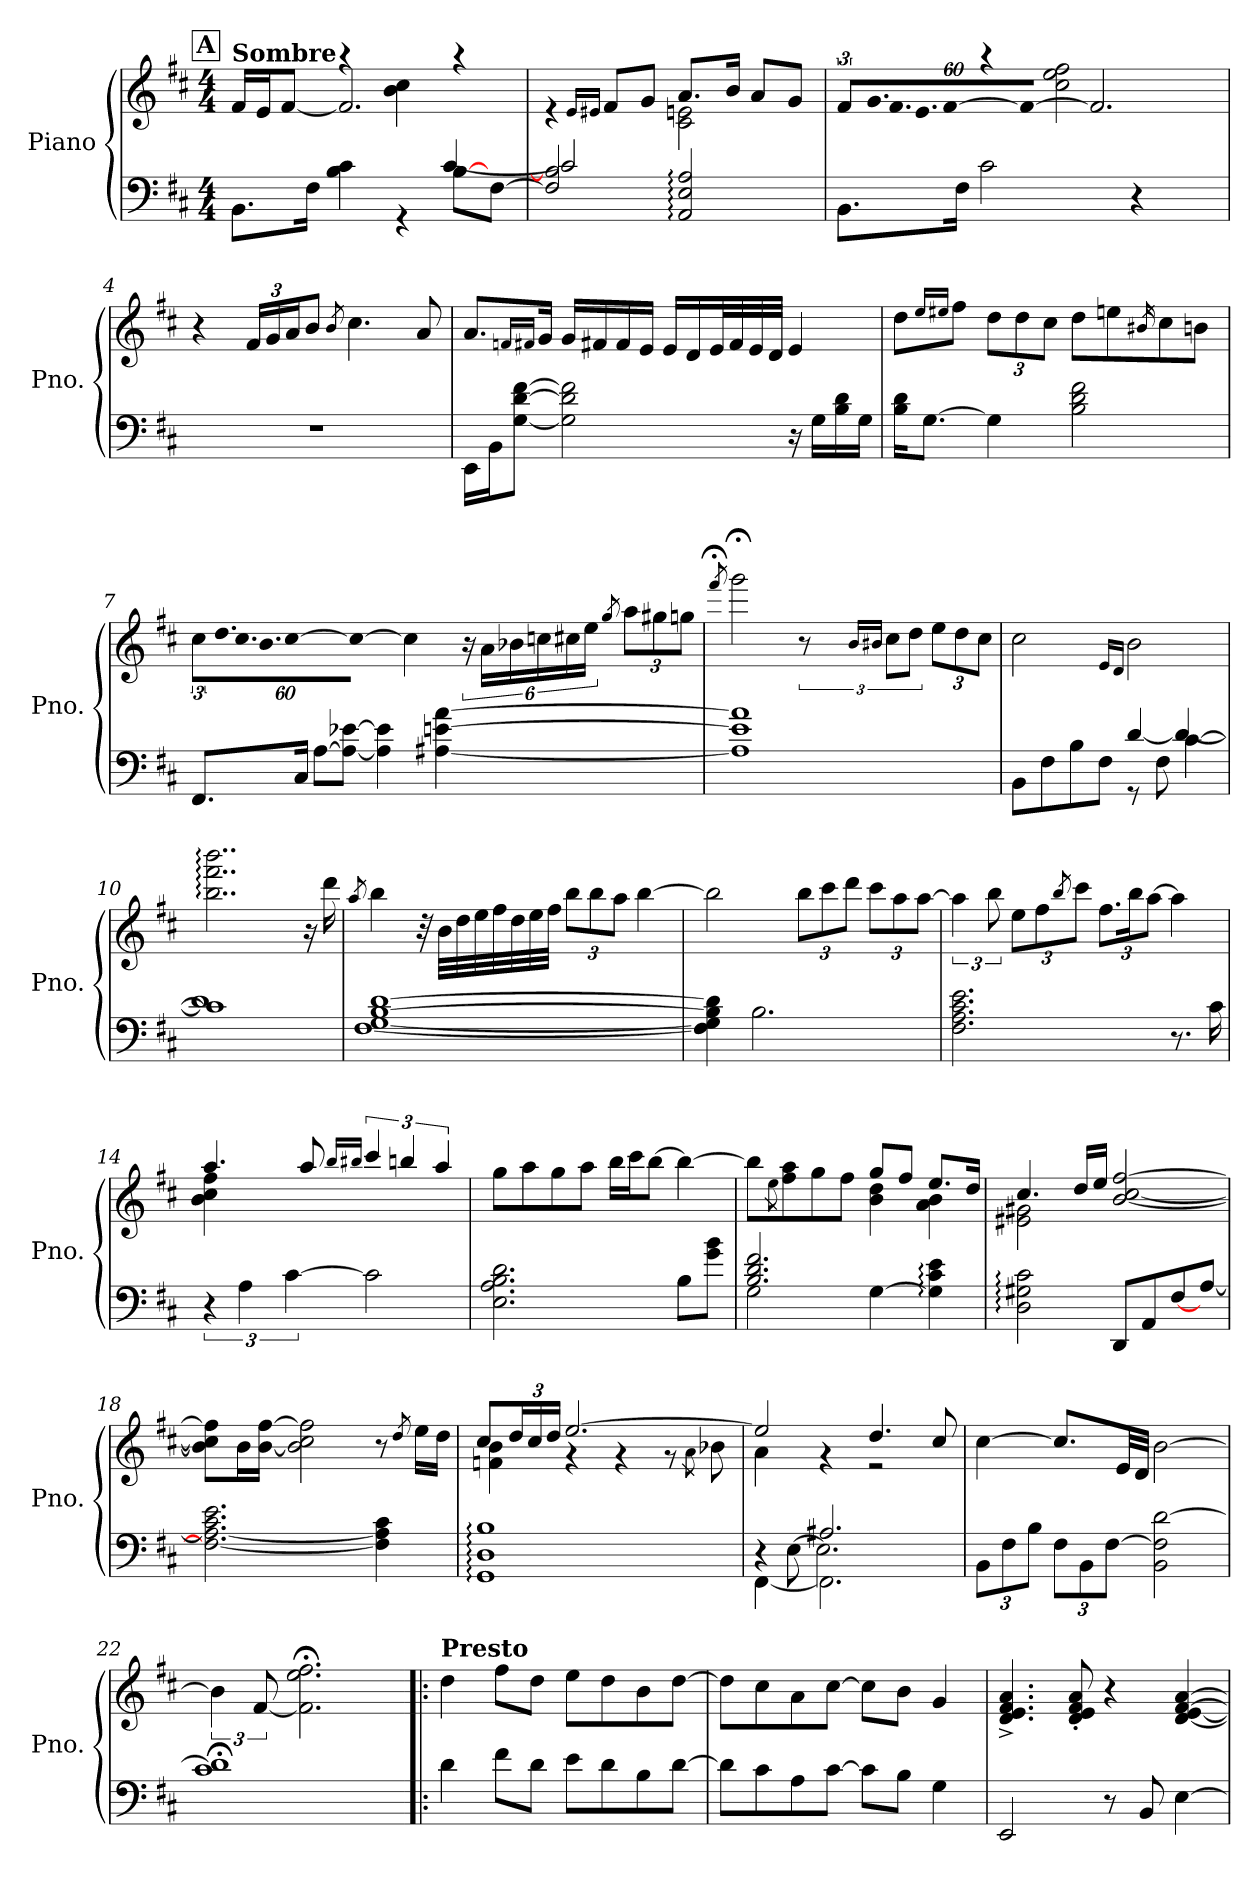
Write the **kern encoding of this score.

**kern	**kern
*part1	*part1
*staff2	*staff1
*I"Piano	*
*I'Pno.	*
*clefF4	*clefG2
*k[f#c#]	*k[f#c#]
*M4/4	*M4/4
*MM90	*MM90
!!LO:REH:place=s1:a:B:fs=14:t=A
=1	=1
*^	*^
!	!	!LO:TX:a:B:t=Sombre	!
8.BB\L	2.ryy	16f#/LL	4ryy
.	.	16e/J	.
.	.	[8f#/J	.
16F#\Jk	.	.	.
4B\ 4c#\	.	2.f#/]	4raa
4rGG	.	.	4b\ 4cc#\
[8B\L	[4c#/	.	4raa
[8F#\J	.	.	.
=2	=2	=2	=2
2F#/] 2B/]	2c#/]	4re	2ryy
.	.	16qe/LL	.
.	.	16qe#X/JJ	.
.	.	8f#/L	.
.	.	8g/J	.
2AA/: 2E/: 2A/:	2ryy	8.a/L	2c#\: 2en\:
.	.	16b/Jk	.
.	.	8a/L	.
.	.	8g/J	.
*v	*v	*	*
=3	=3	=3
8.BB\L	12f#/L	4ryy
*	*Xbrackettup	*
!	!LO:N:vis=16.	!
.	1920%53g/L	.
!	!LO:N:vis=16.	!
.	1920%53f#/	.
!	!LO:N:vis=16.	!
.	1920%53e/J	.
.	[960%7f#/J	.
.	960%73f#/J_	.
16F#\Jk	.	.
.	2.f#/]	.
2c#\	.	4raa
.	.	2cc#\ 2ee\ 2ff#\
4r	.	.
.	1920ryy	.
*	*v	*v
=4	=4
1r	4r
.	24f#/LL
.	24g/
.	24a/J
.	8b/J
.	8qb/
.	4.cc#\
.	8a/
!!LO:LB:g=z
=5	=5
16EE\LL	8.a/L
16BB\J	.
[8G\ [8d\ [8f#\J	.
.	16qfn/LL
.	16qf#X/JJ
.	16g/Jk
2G\] 2d\] 2f#\]	16g/LL
.	16f#/
.	16f#/
.	16e/JJ
.	16e/LL
.	16d/
.	32e/L
.	32f#/
.	32e/
.	32d/JJJ
16r	4e/
16G\LL	.
16B\ 16d\	.
16G\JJ	.
=6	=6
16B\ 16d\KL	8dd\L
[8.G\J	.
.	16qee/LL
.	16qee#X/JJ
.	8ff#\J
4G\]	12dd\L
.	12dd\
.	12cc#\J
2B\ 2d\ 2f#\	8dd\L
.	8een\
.	16qb#X/
.	8cc#\
.	8bn\J
!!LO:LB:g=z
=7	=7
*	*brackettup
8.FF#/L	12cc#\L
*	*Xbrackettup
!	!LO:N:vis=16.
.	1920%53dd\L
!	!LO:N:vis=16.
.	1920%53cc#\
!	!LO:N:vis=16.
.	1920%53b\J
.	[960%7cc#\J
.	960%73cc#\J_
16C#/Jk	.
.	4cc#\]
[8A\L	.
8A\_ [8e-X\J	.
*	*brackettup
.	24r
4A\] 4e-\]	.
.	24a\LL
.	24b-X\
.	24ccn\
.	24cc#X\
.	24ee\JJ
.	8qgg/
*	*Xbrackettup
.	12aa\L
[4A#X\ [4en\ [4a\	.
.	12gg#X\
.	12ggn\J
.	1920ryy
=8	=8
.	8qfff#;</
1A#] 1e] 1a]	2ggg;<\
*	*brackettup
.	12r
.	16qb/LL
.	16qb#X/JJ
.	12cc#\L
.	12dd\J
*	*Xbrackettup
.	12ee\L
.	12dd\
.	12cc#\J
=9	=9
*^	*
8BB\L	2ryy	2cc#\
8F#\	.	.
8B\	.	.
8F#\J	.	.
.	.	16qe/LL
.	.	16qd/JJ
8rGG	[4d/	2b\
8F#\	.	.
[4c#\	4d/_	.
!!LO:LB:g=z
=10	=10	=10
1c#]	1d]	2..bb\: 2..fff#\: 2..bbb\:
.	.	16r
.	.	16ddd\
*v	*v	*
=11	=11
.	8qaa/
[1F# [1G [1B [1d	4bb\
.	32r
.	32b\LLL
.	32dd\
.	32ee\
.	32ff#\
.	32dd\
.	32ee\
.	32ff#\JJJ
.	12bb\L
.	12bb\
.	12aa\J
.	[4bb\
=12	=12
4F#\] 4G\] 4B\] 4d\]	2bb\]
2.B\	.
.	12bb\L
.	12ccc#\
.	12ddd\J
.	12ccc#\L
.	12aa\
.	[12aa\J
!!LO:LB:g=z
=13	=13
*	*brackettup
2.F#\ 2.A\ 2.c#\ 2.e\	6aa\]
.	12bb\
*	*Xbrackettup
.	12ee\L
.	12ff#\
.	8qbb/
.	12ccc#\J
.	12.ff#\L
.	24bb\K
.	[12aa\J
8.r	4aa\]
16c#\	.
!!LO:PB:g=z
=14	=14
*	*^
6r	4.aa/	4b\ 4cc#\ 4ff#\
6A\	.	.
.	.	2.ryy
[6c#\	.	.
.	8aa/	.
.	16qbb/LL	.
.	16qbb#X/JJ	.
*	*brackettup	*
2c#\]	6ccc#/	.
.	6bbn/	.
.	6aa/	.
*	*v	*v
=15	=15
2.E\ 2.A\ 2.B\ 2.d\	8gg\L
.	8aa\
.	8gg\
.	8aa\J
.	16bb\LL
.	16ccc#\J
.	[8bb\J
8B\L	4bb\_
8g\ 8b\J	.
=16	=16
*^	*^
2G\	2.B/ 2.d/ 2.f#/	8bb\L]	2ryy
.	.	8qee\	.
.	.	8ff#\ 8aa\	.
.	.	8gg\	.
.	.	8ff#\J	.
[4G\	.	8gg/L	4b\ 4dd\
.	.	8ff#/J	.
4G\]: 4c#\: 4e\:	4ryy	8.ee/L	4a\: 4b\:
.	.	16dd/Jk	.
*v	*v	*	*
=17	=17	=17
2D\: 2G#X\: 2c#\:	4.cc#/	2e#X\ 2g#X\
.	16dd/LL	.
.	16ee/JJ	.
8DD/L	[2b/ [2cc#/ [2ff#/	2ryy
8AA/	.	.
[8F#/	.	.
[8A/J	.	.
*	*v	*v
!!LO:LB:g=z
=18	=18
2.F#\_ 2.A\_ 2.c#\ 2.e\	8b\] 8cc#\] 8ff#\]L
.	16b\L
.	[16b\ [16ff#\JJ
.	2b\] 2cc#\ 2ff#\]
4F#\] 4A\] 4c#\	8r
.	8qdd/
.	16ee\LL
.	16dd\JJ
=19	=19
*	*^
1GG: 1D: 1B:	8cc#/L	4fn\: 4b\:
*	*Xbrackettup	*
.	24dd/L	.
.	24cc#/	.
.	24dd/JJ	.
.	[2.ee/	4r
.	.	4r
.	.	8r
.	.	8qa\
.	.	8b-X\
=20	=20	=20
*^	*	*
*	*^	*	*
4r	[4FF#\	8ryy	2ee/]	4a\
.	.	[8E\	.	.
2.A#X/	2.FF#\]	2.E\]	.	4r
.	.	.	4.dd/	2r
.	.	.	8cc#/	.
*v	*v	*v	*	*
*	*v	*v
=21	=21
*Xbrackettup	*
12BB\L	[4cc#\
12F#\	.
12B\J	.
12F#\L	8.cc#/L]
12BB\	.
[12F#\J	.
.	32e/LL
.	32d/JJJ
2BB\ 2F#\] [2d\	[2b\
=22	=22
*	*brackettup
1c#;< 1d];<	6b\]
.	[12f#/
.	2.f#\];<Z 2.ee\;<Z 2.ff#\;<Z
!!LO:LB:g=z
=23!|:	=23!|:
!!LO:REH:place=s1:a:B:fs=14:t=B
*	*MM240
!	!LO:TX:a:B:t=Presto
4d\	4dd\
8f#\L	8ff#\L
8d\J	8dd\J
8e\L	8ee\L
8d\	8dd\
8B\	8b\
[8d\J	[8dd\J
=24	=24
8d\L]	8dd\L]
8c#\	8cc#\
8A\	8a\
[8c#\J	[8cc#\J
8c#\L]	8cc#\L]
8B\J	8b\J
4G\	4g/
=25	=25
2EE/	4.d/^ 4.e/^ 4.f#/^ 4.a/^
.	8d/' 8e/' 8f#/' 8a/'
8r	4r
8BB/	.
[4E\	[4d/ [4e/ [4f#/ [4a/
=	=
*-	*-
